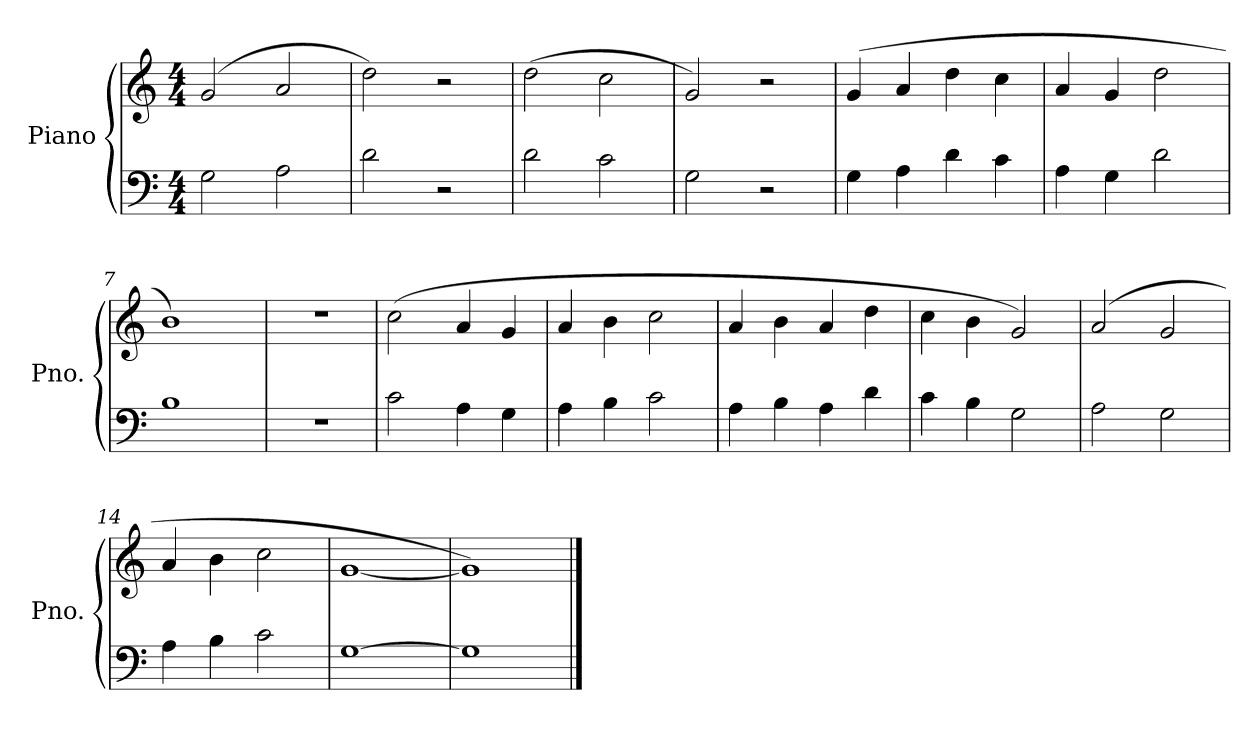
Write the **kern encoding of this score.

**kern	**kern
*part1	*part1
*staff2	*staff1
*I"Piano	*
*I'Pno.	*
*clefF4	*clefG2
*k[]	*k[]
*M4/4	*M4/4
*MM100	*MM100
=1	=1
2G\	(>2g/
2A\	2a/
=2	=2
2d\	2dd\)
2r	2r
=3	=3
2d\	(>2dd\
2c\	2cc\
=4	=4
2G\	2g/)
2r	2r
=5	=5
4G\	(>4g/
4A\	4a/
4d\	4dd\
4c\	4cc\
=6	=6
4A\	4a/
4G\	4g/
2d\	2dd\
=7	=7
1B	1b)
=8	=8
1r	1r
=9	=9
2c\	(>2cc\
4A\	4a/
4G\	4g/
=10	=10
4A\	4a/
4B\	4b\
2c\	2cc\
=11	=11
4A\	4a/
4B\	4b\
4A\	4a/
4d\	4dd\
!!LO:LB:g=z
=12	=12
4c\	4cc\
4B\	4b\
2G\	2g/)
=13	=13
2A\	(>2a/
2G\	2g/
=14	=14
4A\	4a/
4B\	4b\
2c\	2cc\
=15	=15
[1G	[1g
=16	=16
1G]	1g])
==	==
*-	*-
